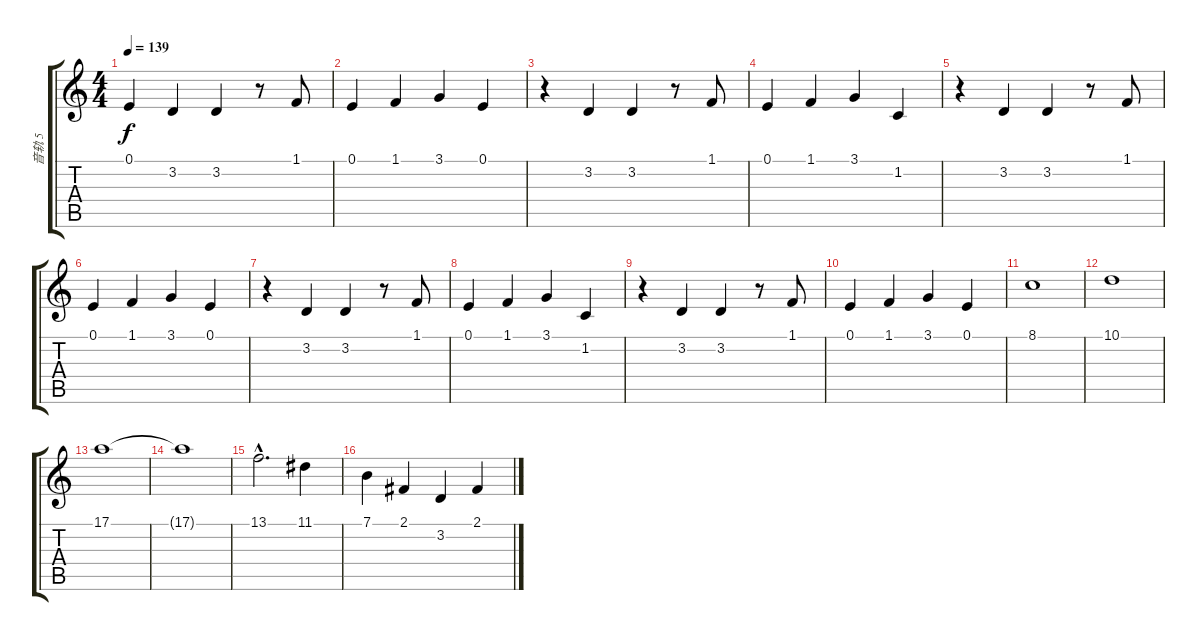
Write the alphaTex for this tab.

\track ("音轨 5" "音轨 5") {instrument stringensemble1}
\staff {score tabs}
\tuning (E4 B3 G3 D3 A2 E2) {hide}
\ts (4 4)
\tempo 139
\clef g2
\ks c
0.1.4{dy f} 3.2.4 3.2.4 r.8 1.1.8 |
0.1.4 1.1.4 3.1.4 0.1.4 |
r.4 3.2.4 3.2.4 r.8 1.1.8 |
0.1.4 1.1.4 3.1.4 1.2.4 |
r.4 3.2.4 3.2.4 r.8 1.1.8 |
0.1.4 1.1.4 3.1.4 0.1.4 |
r.4 3.2.4 3.2.4 r.8 1.1.8 |
0.1.4 1.1.4 3.1.4 1.2.4 |
r.4 3.2.4 3.2.4 r.8 1.1.8 |
0.1.4 1.1.4 3.1.4 0.1.4 |
8.1.1 |
10.1.1 |
17.1.1 |
17.1{t}.1 |
13.1{hac}.2{d} 11.1.4 |
7.1.4 2.1.4 3.2.4 2.1.4
